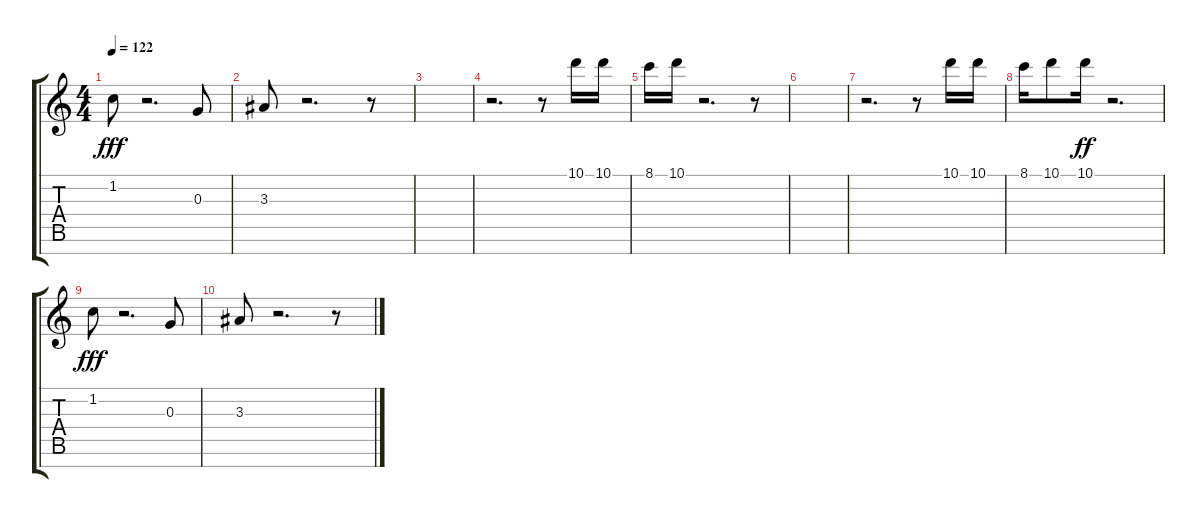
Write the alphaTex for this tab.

\track "" {solo instrument distortionguitar}
\staff {score tabs}
\tuning (E4 B3 G3 D3 A2 E2 B1) {hide}
\ts (4 4)
\tempo 122
\clef g2
\ks c
1.2.8{dy fff} r.2{d} 0.3.8 |
3.3.8 r.2{d} r.8 |
|
r.2{d} r.8 10.1.16 10.1.16 |
8.1.16 10.1.16 r.2{d} r.8 |
|
r.2{d} r.8 10.1.16 10.1.16 |
8.1.16 10.1.8 10.1.16{dy ff} r.2{d} |
1.2.8{dy fff} r.2{d} 0.3.8 |
3.3.8 r.2{d} r.8
